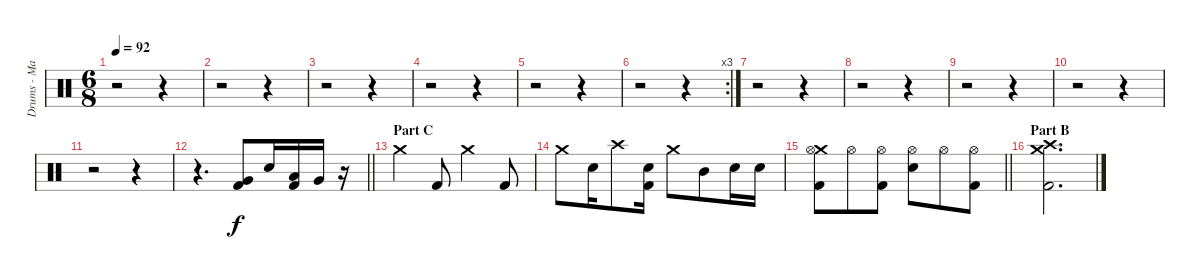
\track ("Drums - Martin Mendez" "Drums - Ma") {instrument percussion}
\staff {score}
\articulation defaults
\ts (6 8)
\tempo 92
\clef neutral
\ks c
r.2{dy f} r.4 |
r.2 r.4 |
r.2 r.4 |
r.2 r.4 |
r.2 r.4 |
\rc 3
r.2 r.4 |
r.2 r.4 |
r.2 r.4 |
r.2 r.4 |
r.2 r.4 |
r.2 r.4 |
\barLineRight lightlight
r.4{d} ("Very Low Tom (hit)" "Kick (hit) 2").8 "Snare (hit) 2".16 ("Low Tom (hit)" "Kick (hit) 2").16 "Very Low Tom (hit)".16 r.16 |
\section ("" "Part C")
"Crash medium (hit)".4 "Kick (hit) 2".8 "Crash medium (hit)".4 "Kick (hit) 2".8 |
"Crash medium (hit)".8 "Snare (hit) 2".16 "Crash high (hit)".8 ("Snare (hit) 2" "Kick (hit) 2").16 "Crash medium (hit)".8 "Mid Tom (hit)".8 "Snare (hit) 2".16 "Snare (hit) 2".16 |
\barLineRight lightlight
("Crash medium (hit)" "Hi-Hat (open)" "Kick (hit) 2").8 "Hi-Hat (open)".8 ("Hi-Hat (open)" "Kick (hit) 2").8 ("Hi-Hat (open)" "Snare (hit) 2").8 "Hi-Hat (open)".8 ("Hi-Hat (open)" "Kick (hit) 2").8 |
\section ("" "Part B")
("Crash medium (hit)" "Crash high (hit)" "Kick (hit) 2").2{d}
